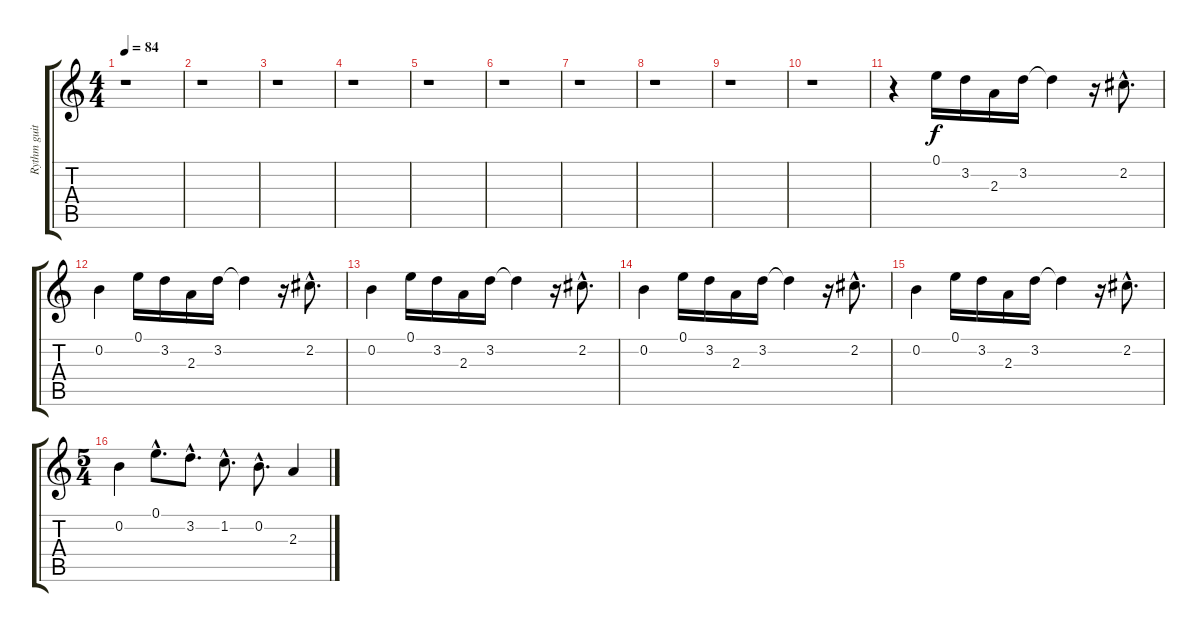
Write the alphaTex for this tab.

\track ("Rythm guitar (clean)" "Rythm guit") {instrument acousticguitarsteel}
\staff {score tabs}
\tuning (E4 B3 G3 D3 A2 E2) {hide}
\ts (4 4)
\tempo 84
\clef g2
\ks c
r.1{dy f} |
r.1 |
r.1 |
r.1 |
r.1 |
r.1 |
r.1 |
r.1 |
r.1 |
r.1 |
r.4 0.1.16 3.2.16 2.3.16 3.2.16 3.2{t}.4 r.16 2.2{hac}.8{d} |
0.2.4 0.1.16 3.2.16 2.3.16 3.2.16 3.2{t}.4 r.16 2.2{hac}.8{d} |
0.2.4 0.1.16 3.2.16 2.3.16 3.2.16 3.2{t}.4 r.16 2.2{hac}.8{d} |
0.2.4 0.1.16 3.2.16 2.3.16 3.2.16 3.2{t}.4 r.16 2.2{hac}.8{d} |
0.2.4 0.1.16 3.2.16 2.3.16 3.2.16 3.2{t}.4 r.16 2.2{hac}.8{d} |
\ts (5 4)
0.2.4 0.1{hac}.8{d} 3.2{hac}.8{d} 1.2{hac}.8{d} 0.2{hac}.8{d} 2.3.4
